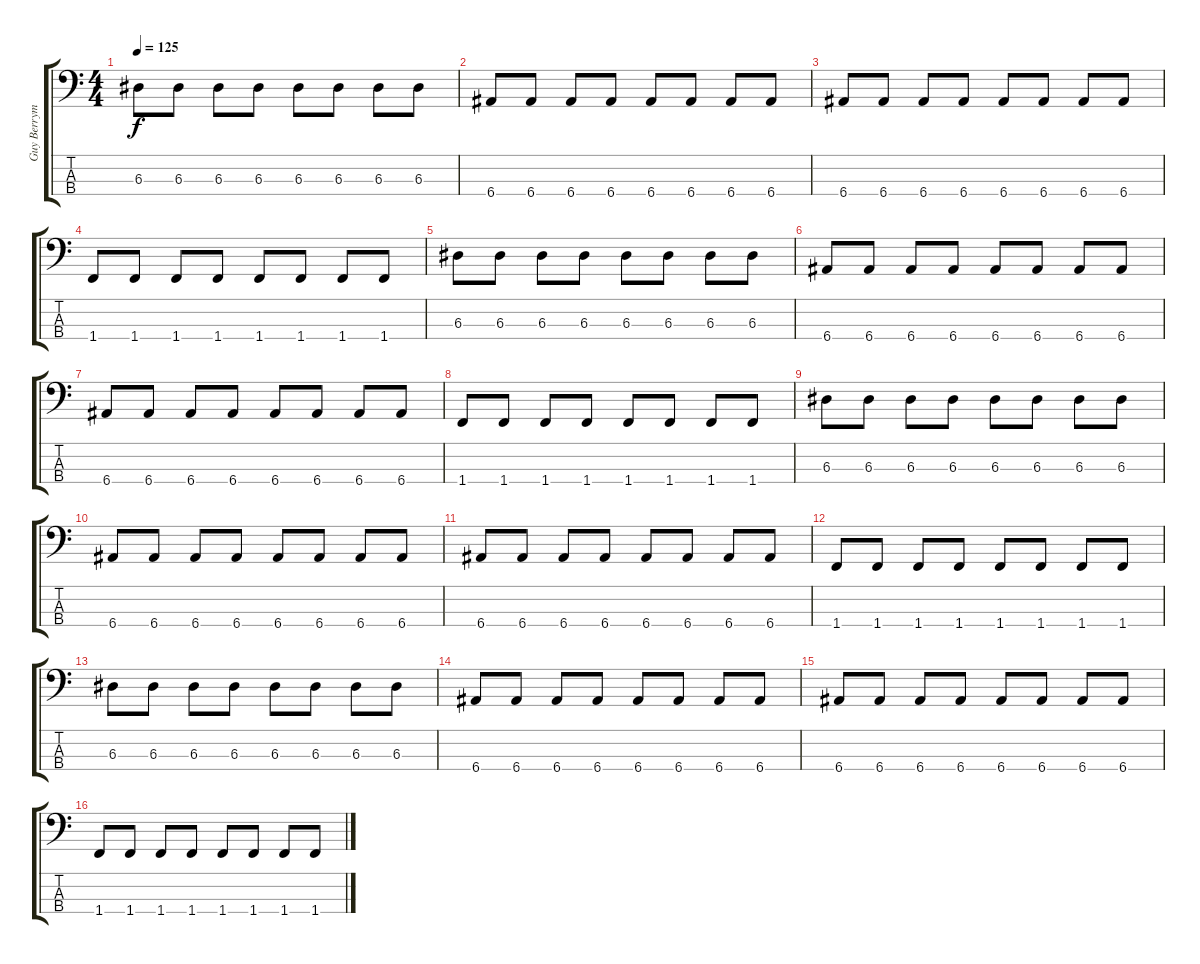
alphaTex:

\track ("Guy Berryman" "Guy Berrym") {instrument electricbassfinger}
\staff {score tabs}
\tuning (G2 D2 A1 E1) {hide}
\ts (4 4)
\tempo 125
\clef f4
\ks c
6.3.8{dy f} 6.3.8 6.3.8 6.3.8 6.3.8 6.3.8 6.3.8 6.3.8 |
6.4.8 6.4.8 6.4.8 6.4.8 6.4.8 6.4.8 6.4.8 6.4.8 |
6.4.8 6.4.8 6.4.8 6.4.8 6.4.8 6.4.8 6.4.8 6.4.8 |
1.4.8 1.4.8 1.4.8 1.4.8 1.4.8 1.4.8 1.4.8 1.4.8 |
6.3.8 6.3.8 6.3.8 6.3.8 6.3.8 6.3.8 6.3.8 6.3.8 |
6.4.8 6.4.8 6.4.8 6.4.8 6.4.8 6.4.8 6.4.8 6.4.8 |
6.4.8 6.4.8 6.4.8 6.4.8 6.4.8 6.4.8 6.4.8 6.4.8 |
1.4.8 1.4.8 1.4.8 1.4.8 1.4.8 1.4.8 1.4.8 1.4.8 |
6.3.8 6.3.8 6.3.8 6.3.8 6.3.8 6.3.8 6.3.8 6.3.8 |
6.4.8 6.4.8 6.4.8 6.4.8 6.4.8 6.4.8 6.4.8 6.4.8 |
6.4.8 6.4.8 6.4.8 6.4.8 6.4.8 6.4.8 6.4.8 6.4.8 |
1.4.8 1.4.8 1.4.8 1.4.8 1.4.8 1.4.8 1.4.8 1.4.8 |
6.3.8 6.3.8 6.3.8 6.3.8 6.3.8 6.3.8 6.3.8 6.3.8 |
6.4.8 6.4.8 6.4.8 6.4.8 6.4.8 6.4.8 6.4.8 6.4.8 |
6.4.8 6.4.8 6.4.8 6.4.8 6.4.8 6.4.8 6.4.8 6.4.8 |
1.4.8 1.4.8 1.4.8 1.4.8 1.4.8 1.4.8 1.4.8 1.4.8
